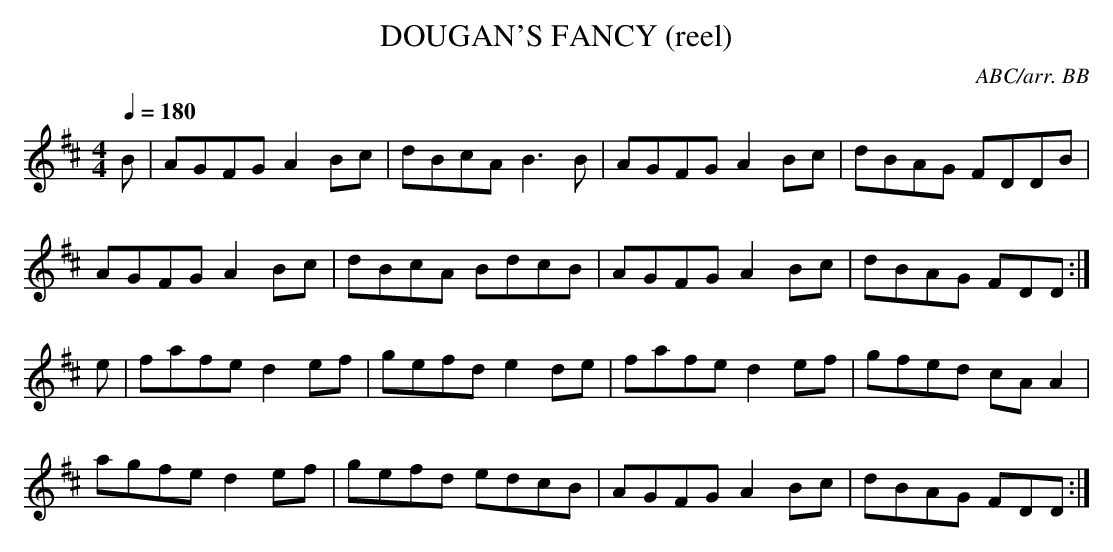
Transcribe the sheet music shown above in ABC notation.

X:1
T:DOUGAN'S FANCY (reel)
C:ABC/arr. BB
L:1/8
Q:1/4=180
M:4/4
K:D
B|AGFG A2Bc|dBcA B3B|AGFG A2Bc|dBAG FDDB|
AGFG A2 Bc|dBcA BdcB|AGFG A2 Bc|dBAG FDD :|
e|fafe d2 ef|gefd e2 de|fafe d2 ef|gfed cA A2|
agfe d2 ef|gefd edcB|AGFG A2 Bc|dBAG FDD :|
